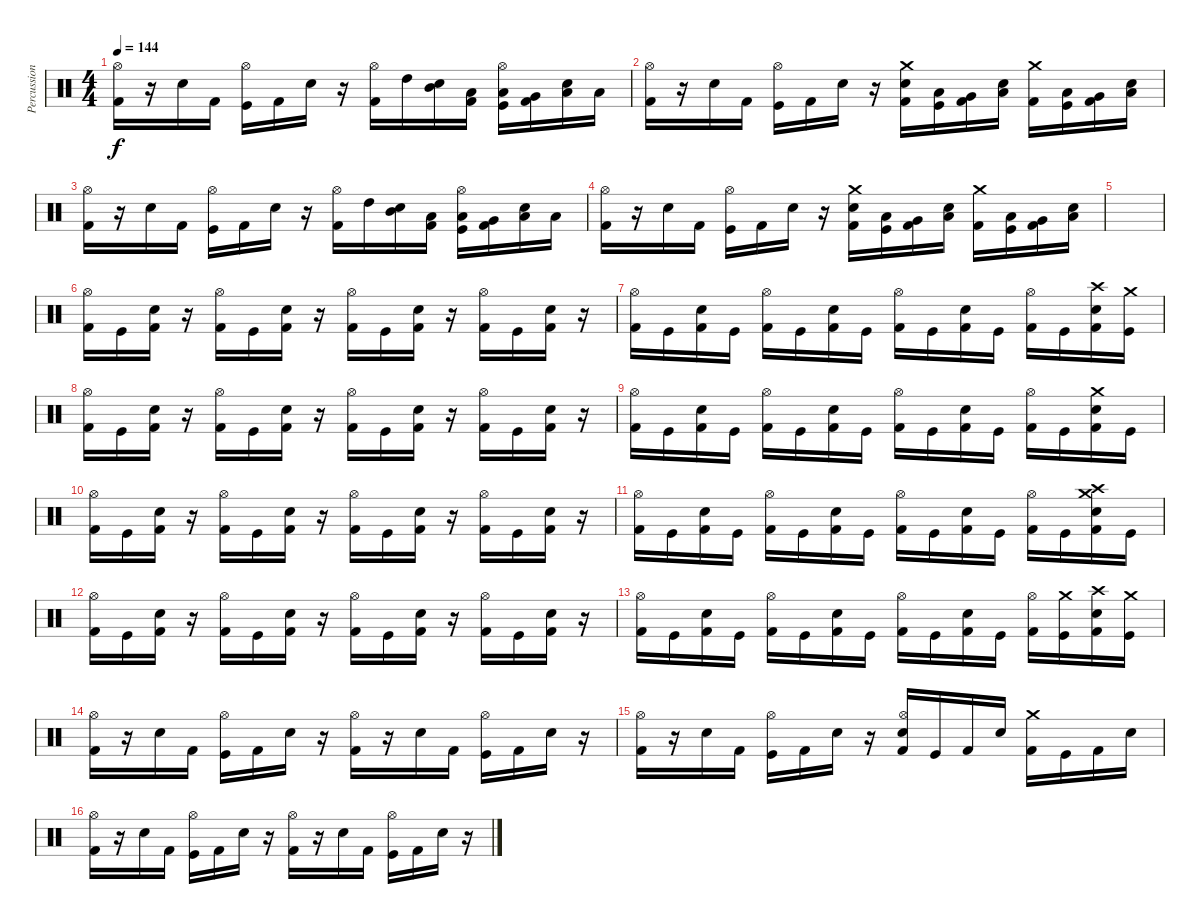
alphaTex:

\track ("Percussion" "Percussion") {instrument percussion}
\staff {score}
\articulation defaults
\ts (4 4)
\tempo 144
\clef neutral
\ks c
("Kick (hit) 2" "Hi-Hat (open)").16{dy f} r.16 "Snare (hit) 2".16 "Kick (hit) 2".16 ("Kick (hit)" "Hi-Hat (open)").16 "Kick (hit) 2".16 "Snare (hit) 2".16 r.16 ("Kick (hit) 2" "Hi-Hat (open)").16 "High Tom (hit)".16 ("Snare (hit) 2" "Mid Tom (hit)").16 ("Kick (hit) 2" "Low Tom (hit)").16 ("Kick (hit)" "Low Tom (hit)" "Hi-Hat (open)").16 ("Kick (hit) 2" "Very Low Tom (hit)").16 ("Snare (hit) 2" "Low Floor Tom (hit)").16 "Low Floor Tom (hit)".16 |
("Kick (hit) 2" "Hi-Hat (open)").16 r.16 "Snare (hit) 2".16 "Kick (hit) 2".16 ("Kick (hit)" "Hi-Hat (open)").16 "Kick (hit) 2".16 "Snare (hit) 2".16 r.16 ("Kick (hit) 2" "Snare (hit) 2" "Crash medium (hit)").16 ("Kick (hit)" "Low Floor Tom (hit)").16 ("Kick (hit) 2" "Very Low Tom (hit)").16 ("Snare (hit) 2" "Low Tom (hit)").16 ("Kick (hit) 2" "Crash medium (hit)").16 ("Kick (hit)" "Low Floor Tom (hit)").16 ("Kick (hit) 2" "Very Low Tom (hit)").16 ("Snare (hit) 2" "Low Tom (hit)").16 |
("Kick (hit) 2" "Hi-Hat (open)").16 r.16 "Snare (hit) 2".16 "Kick (hit) 2".16 ("Kick (hit)" "Hi-Hat (open)").16 "Kick (hit) 2".16 "Snare (hit) 2".16 r.16 ("Kick (hit) 2" "Hi-Hat (open)").16 "High Tom (hit)".16 ("Snare (hit) 2" "Mid Tom (hit)").16 ("Kick (hit) 2" "Low Tom (hit)").16 ("Kick (hit)" "Low Tom (hit)" "Hi-Hat (open)").16 ("Kick (hit) 2" "Very Low Tom (hit)").16 ("Snare (hit) 2" "Low Floor Tom (hit)").16 "Low Floor Tom (hit)".16 |
("Kick (hit) 2" "Hi-Hat (open)").16 r.16 "Snare (hit) 2".16 "Kick (hit) 2".16 ("Kick (hit)" "Hi-Hat (open)").16 "Kick (hit) 2".16 "Snare (hit) 2".16 r.16 ("Kick (hit) 2" "Snare (hit) 2" "Crash medium (hit)").16 ("Kick (hit)" "Low Floor Tom (hit)").16 ("Kick (hit) 2" "Very Low Tom (hit)").16 ("Snare (hit) 2" "Low Tom (hit)").16 ("Kick (hit) 2" "Crash medium (hit)").16 ("Kick (hit)" "Low Floor Tom (hit)").16 ("Kick (hit) 2" "Very Low Tom (hit)").16 ("Snare (hit) 2" "Low Tom (hit)").16 |
|
("Kick (hit) 2" "Hi-Hat (open)").16 "Kick (hit)".16 ("Kick (hit) 2" "Snare (hit) 2").16 r.16 ("Kick (hit) 2" "Hi-Hat (open)").16 "Kick (hit)".16 ("Kick (hit) 2" "Snare (hit) 2").16 r.16 ("Kick (hit) 2" "Hi-Hat (open)").16 "Kick (hit)".16 ("Kick (hit) 2" "Snare (hit) 2").16 r.16 ("Kick (hit) 2" "Hi-Hat (open)").16 "Kick (hit)".16 ("Kick (hit) 2" "Snare (hit) 2").16 r.16 |
("Kick (hit) 2" "Hi-Hat (open)").16 "Kick (hit)".16 ("Kick (hit) 2" "Snare (hit) 2").16 "Kick (hit)".16 ("Kick (hit) 2" "Hi-Hat (open)").16 "Kick (hit)".16 ("Kick (hit) 2" "Snare (hit) 2").16 "Kick (hit)".16 ("Kick (hit) 2" "Hi-Hat (open)").16 "Kick (hit)".16 ("Kick (hit) 2" "Snare (hit) 2").16 "Kick (hit)".16 ("Kick (hit) 2" "Hi-Hat (open)").16 "Kick (hit)".16 ("Kick (hit) 2" "Snare (hit) 2" "Crash high (hit)").16 ("Kick (hit)" "Crash medium (hit)").16 |
("Kick (hit) 2" "Hi-Hat (open)").16 "Kick (hit)".16 ("Kick (hit) 2" "Snare (hit) 2").16 r.16 ("Kick (hit) 2" "Hi-Hat (open)").16 "Kick (hit)".16 ("Kick (hit) 2" "Snare (hit) 2").16 r.16 ("Kick (hit) 2" "Hi-Hat (open)").16 "Kick (hit)".16 ("Kick (hit) 2" "Snare (hit) 2").16 r.16 ("Kick (hit) 2" "Hi-Hat (open)").16 "Kick (hit)".16 ("Kick (hit) 2" "Snare (hit) 2").16 r.16 |
("Kick (hit) 2" "Hi-Hat (open)").16 "Kick (hit)".16 ("Kick (hit) 2" "Snare (hit) 2").16 "Kick (hit)".16 ("Kick (hit) 2" "Hi-Hat (open)").16 "Kick (hit)".16 ("Kick (hit) 2" "Snare (hit) 2").16 "Kick (hit)".16 ("Kick (hit) 2" "Hi-Hat (open)").16 "Kick (hit)".16 ("Kick (hit) 2" "Snare (hit) 2").16 "Kick (hit)".16 ("Kick (hit) 2" "Hi-Hat (open)").16 "Kick (hit)".16 ("Kick (hit) 2" "Snare (hit) 2" "Crash medium (hit)").16 "Kick (hit)".16 |
("Kick (hit) 2" "Hi-Hat (open)").16 "Kick (hit)".16 ("Kick (hit) 2" "Snare (hit) 2").16 r.16 ("Kick (hit) 2" "Hi-Hat (open)").16 "Kick (hit)".16 ("Kick (hit) 2" "Snare (hit) 2").16 r.16 ("Kick (hit) 2" "Hi-Hat (open)").16 "Kick (hit)".16 ("Kick (hit) 2" "Snare (hit) 2").16 r.16 ("Kick (hit) 2" "Hi-Hat (open)").16 "Kick (hit)".16 ("Kick (hit) 2" "Snare (hit) 2").16 r.16 |
("Kick (hit) 2" "Hi-Hat (open)").16 "Kick (hit)".16 ("Kick (hit) 2" "Snare (hit) 2").16 "Kick (hit)".16 ("Kick (hit) 2" "Hi-Hat (open)").16 "Kick (hit)".16 ("Kick (hit) 2" "Snare (hit) 2").16 "Kick (hit)".16 ("Kick (hit) 2" "Hi-Hat (open)").16 "Kick (hit)".16 ("Kick (hit) 2" "Snare (hit) 2").16 "Kick (hit)".16 ("Kick (hit) 2" "Hi-Hat (open)").16 "Kick (hit)".16 ("Kick (hit) 2" "Snare (hit) 2" "Crash medium (hit)" "Crash high (hit)").16 "Kick (hit)".16 |
("Kick (hit) 2" "Hi-Hat (open)").16 "Kick (hit)".16 ("Kick (hit) 2" "Snare (hit) 2").16 r.16 ("Kick (hit) 2" "Hi-Hat (open)").16 "Kick (hit)".16 ("Kick (hit) 2" "Snare (hit) 2").16 r.16 ("Kick (hit) 2" "Hi-Hat (open)").16 "Kick (hit)".16 ("Kick (hit) 2" "Snare (hit) 2").16 r.16 ("Kick (hit) 2" "Hi-Hat (open)").16 "Kick (hit)".16 ("Kick (hit) 2" "Snare (hit) 2").16 r.16 |
("Kick (hit) 2" "Hi-Hat (open)").16 "Kick (hit)".16 ("Kick (hit) 2" "Snare (hit) 2").16 "Kick (hit)".16 ("Kick (hit) 2" "Hi-Hat (open)").16 "Kick (hit)".16 ("Kick (hit) 2" "Snare (hit) 2").16 "Kick (hit)".16 ("Kick (hit) 2" "Hi-Hat (open)").16 "Kick (hit)".16 ("Kick (hit) 2" "Snare (hit) 2").16 "Kick (hit)".16 ("Kick (hit) 2" "Hi-Hat (open)").16 ("Kick (hit)" "Crash medium (hit)").16 ("Kick (hit) 2" "Snare (hit) 2" "Crash high (hit)").16 ("Kick (hit)" "Crash medium (hit)").16 |
("Kick (hit) 2" "Hi-Hat (open)").16 r.16 "Snare (hit) 2".16 "Kick (hit) 2".16 ("Kick (hit)" "Hi-Hat (open)").16 "Kick (hit) 2".16 "Snare (hit) 2".16 r.16 ("Kick (hit) 2" "Hi-Hat (open)").16 r.16 "Snare (hit) 2".16 "Kick (hit) 2".16 ("Kick (hit)" "Hi-Hat (open)").16 "Kick (hit) 2".16 "Snare (hit) 2".16 r.16 |
("Kick (hit) 2" "Hi-Hat (open)").16 r.16 "Snare (hit) 2".16 "Kick (hit) 2".16 ("Kick (hit)" "Hi-Hat (open)").16 "Kick (hit) 2".16 "Snare (hit) 2".16 r.16 ("Kick (hit) 2" "Snare (hit) 2" "Hi-Hat (open)").16 "Kick (hit)".16 "Kick (hit) 2".16 "Snare (hit) 2".16 ("Kick (hit) 2" "Crash medium (hit)").16 "Kick (hit)".16 "Kick (hit) 2".16 "Snare (hit) 2".16 |
("Kick (hit) 2" "Hi-Hat (open)").16 r.16 "Snare (hit) 2".16 "Kick (hit) 2".16 ("Kick (hit)" "Hi-Hat (open)").16 "Kick (hit) 2".16 "Snare (hit) 2".16 r.16 ("Kick (hit) 2" "Hi-Hat (open)").16 r.16 "Snare (hit) 2".16 "Kick (hit) 2".16 ("Kick (hit)" "Hi-Hat (open)").16 "Kick (hit) 2".16 "Snare (hit) 2".16 r.16
